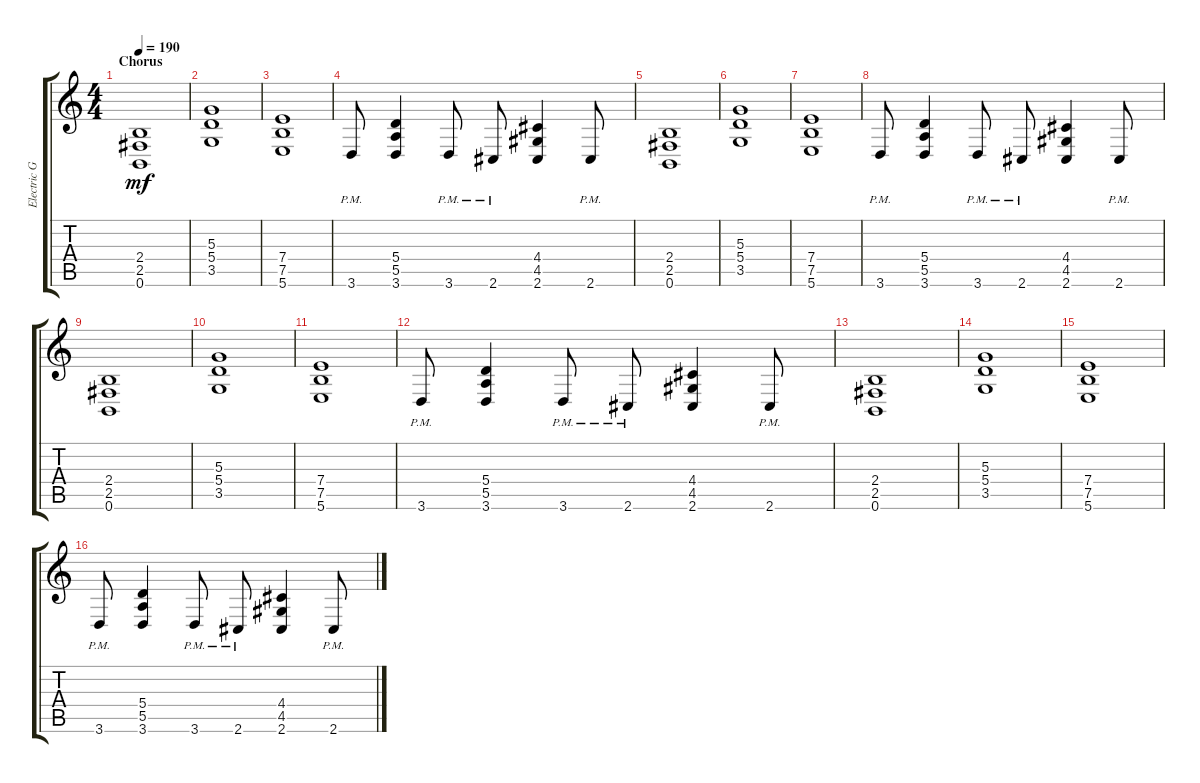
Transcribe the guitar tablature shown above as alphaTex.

\track ("Electric Guitar" "Electric G") {instrument distortionguitar}
\staff {score tabs}
\tuning (B3 Gb3 D3 A2 E2 B1) {hide}
\ts (4 4)
\section ("" "Chorus")
\tempo 190
\clef g2
\ks c
(2.4 2.5 0.6).1{dy mf} |
(5.3 5.4 3.5).1 |
(7.4 7.5 5.6).1 |
3.6{pm}.8 (5.4 5.5 3.6).4 3.6{pm}.8 2.6{pm}.8 (4.4 4.5 2.6).4 2.6{pm}.8 |
(2.4 2.5 0.6).1 |
(5.3 5.4 3.5).1 |
(7.4 7.5 5.6).1 |
3.6{pm}.8 (5.4 5.5 3.6).4 3.6{pm}.8 2.6{pm}.8 (4.4 4.5 2.6).4 2.6{pm}.8 |
(2.4 2.5 0.6).1 |
(5.3 5.4 3.5).1 |
(7.4 7.5 5.6).1 |
3.6{pm}.8 (5.4 5.5 3.6).4 3.6{pm}.8 2.6{pm}.8 (4.4 4.5 2.6).4 2.6{pm}.8 |
(2.4 2.5 0.6).1 |
(5.3 5.4 3.5).1 |
(7.4 7.5 5.6).1 |
3.6{pm}.8 (5.4 5.5 3.6).4 3.6{pm}.8 2.6{pm}.8 (4.4 4.5 2.6).4 2.6{pm}.8
